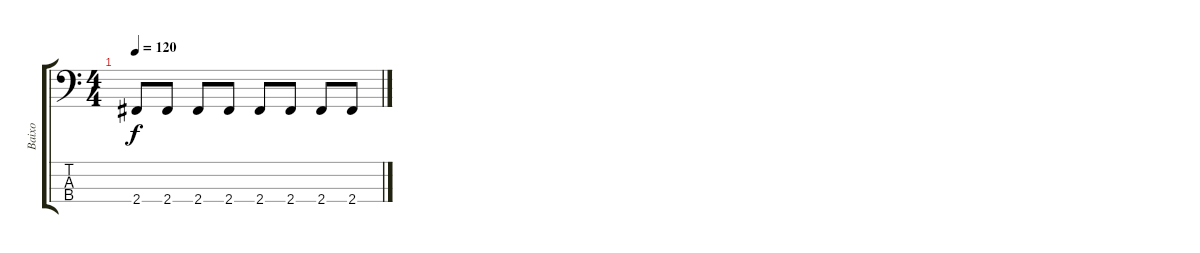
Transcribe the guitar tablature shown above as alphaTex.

\track ("Baixo" "Baixo") {instrument electricbassfinger}
\staff {score tabs}
\tuning (G2 D2 A1 E1) {hide}
\ts (4 4)
\tempo 120
\clef f4
\ks c
2.4.8{dy f} 2.4.8 2.4.8 2.4.8 2.4.8 2.4.8 2.4.8 2.4.8
